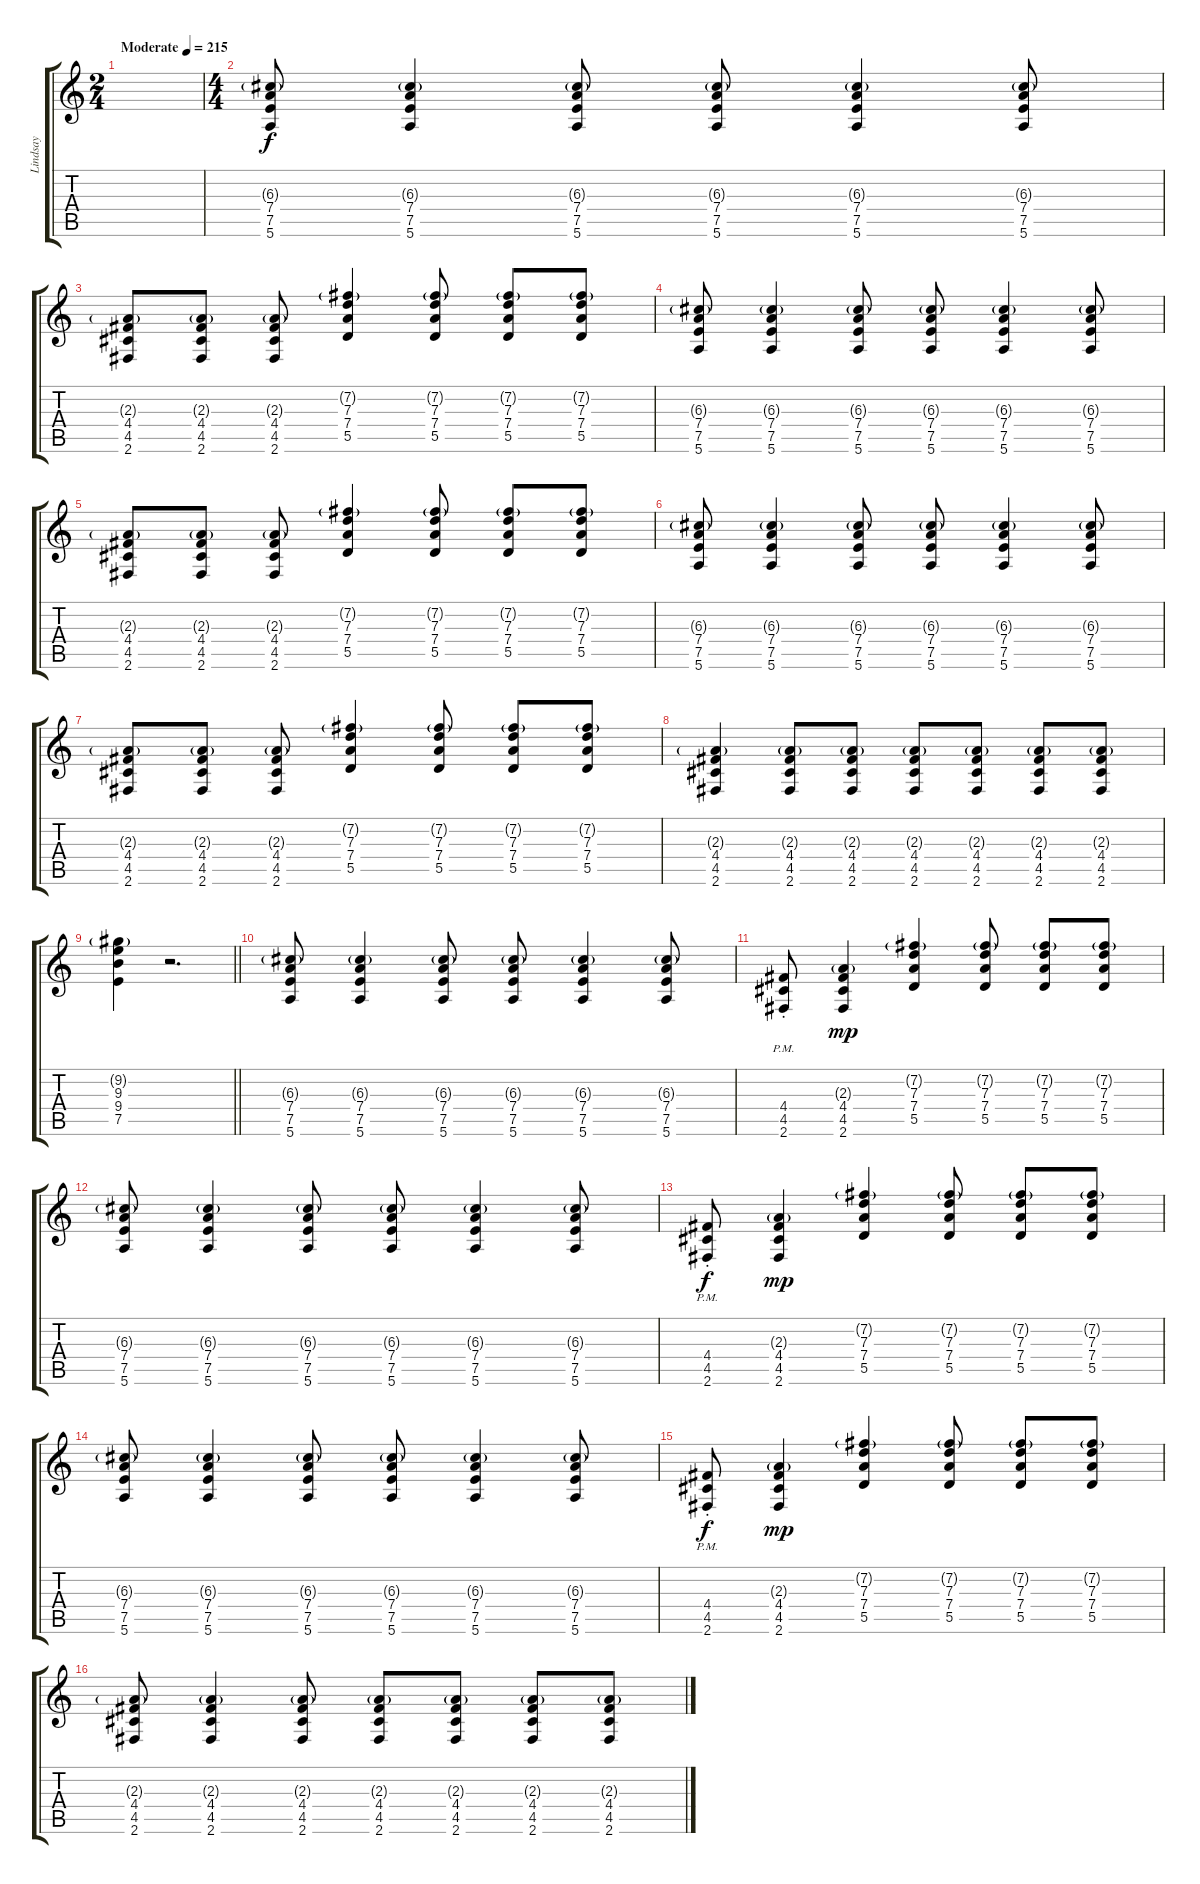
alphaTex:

\track ("Lindsay" "Lindsay") {instrument distortionguitar}
\staff {score tabs}
\tuning (E4 B3 G3 D3 A2 E2) {hide}
\ts (2 4)
\tempo (215 "Moderate")
\clef g2
\ks c
|
\ts (4 4)
(6.3{g} 7.4 7.5 5.6).8 (6.3{g} 7.4 7.5 5.6).4 (6.3{g} 7.4 7.5 5.6).8 (6.3{g} 7.4 7.5 5.6).8 (6.3{g} 7.4 7.5 5.6).4 (6.3{g} 7.4 7.5 5.6).8 |
(2.3{g} 4.4 4.5 2.6).8 (2.3{g} 4.4 4.5 2.6).8 (2.3{g} 4.4 4.5 2.6).8 (7.2{g} 7.3 7.4 5.5).4 (7.2{g} 7.3 7.4 5.5).8 (7.2{g} 7.3 7.4 5.5).8 (7.2{g} 7.3 7.4 5.5).8 |
(6.3{g} 7.4 7.5 5.6).8 (6.3{g} 7.4 7.5 5.6).4 (6.3{g} 7.4 7.5 5.6).8 (6.3{g} 7.4 7.5 5.6).8 (6.3{g} 7.4 7.5 5.6).4 (6.3{g} 7.4 7.5 5.6).8 |
(2.3{g} 4.4 4.5 2.6).8 (2.3{g} 4.4 4.5 2.6).8 (2.3{g} 4.4 4.5 2.6).8 (7.2{g} 7.3 7.4 5.5).4 (7.2{g} 7.3 7.4 5.5).8 (7.2{g} 7.3 7.4 5.5).8 (7.2{g} 7.3 7.4 5.5).8 |
(6.3{g} 7.4 7.5 5.6).8 (6.3{g} 7.4 7.5 5.6).4 (6.3{g} 7.4 7.5 5.6).8 (6.3{g} 7.4 7.5 5.6).8 (6.3{g} 7.4 7.5 5.6).4 (6.3{g} 7.4 7.5 5.6).8 |
(2.3{g} 4.4 4.5 2.6).8 (2.3{g} 4.4 4.5 2.6).8 (2.3{g} 4.4 4.5 2.6).8 (7.2{g} 7.3 7.4 5.5).4 (7.2{g} 7.3 7.4 5.5).8 (7.2{g} 7.3 7.4 5.5).8 (7.2{g} 7.3 7.4 5.5).8 |
(2.3{g} 4.4 4.5 2.6).4 (2.3{g} 4.4 4.5 2.6).8 (2.3{g} 4.4 4.5 2.6).8 (2.3{g} 4.4 4.5 2.6).8 (2.3{g} 4.4 4.5 2.6).8 (2.3{g} 4.4 4.5 2.6).8 (2.3{g} 4.4 4.5 2.6).8 |
\barLineRight lightlight
(9.2{g} 9.3 9.4 7.5).4 r.2{d} |
\section ("" "")
(6.3{g} 7.4 7.5 5.6).8 (6.3{g} 7.4 7.5 5.6).4 (6.3{g} 7.4 7.5 5.6).8 (6.3{g} 7.4 7.5 5.6).8 (6.3{g} 7.4 7.5 5.6).4 (6.3{g} 7.4 7.5 5.6).8 |
(4.4{pm st} 4.5{pm st} 2.6{pm st}).8{dy f} (2.3{g} 4.4 4.5 2.6).4{dy mp} (7.2{g} 7.3 7.4 5.5).4 (7.2{g} 7.3 7.4 5.5).8 (7.2{g} 7.3 7.4 5.5).8 (7.2{g} 7.3 7.4 5.5).8 |
(6.3{g} 7.4 7.5 5.6).8 (6.3{g} 7.4 7.5 5.6).4 (6.3{g} 7.4 7.5 5.6).8 (6.3{g} 7.4 7.5 5.6).8 (6.3{g} 7.4 7.5 5.6).4 (6.3{g} 7.4 7.5 5.6).8 |
(4.4{pm st} 4.5{pm st} 2.6{pm st}).8{dy f} (2.3{g} 4.4 4.5 2.6).4{dy mp} (7.2{g} 7.3 7.4 5.5).4 (7.2{g} 7.3 7.4 5.5).8 (7.2{g} 7.3 7.4 5.5).8 (7.2{g} 7.3 7.4 5.5).8 |
(6.3{g} 7.4 7.5 5.6).8 (6.3{g} 7.4 7.5 5.6).4 (6.3{g} 7.4 7.5 5.6).8 (6.3{g} 7.4 7.5 5.6).8 (6.3{g} 7.4 7.5 5.6).4 (6.3{g} 7.4 7.5 5.6).8 |
(4.4{pm st} 4.5{pm st} 2.6{pm st}).8{dy f} (2.3{g} 4.4 4.5 2.6).4{dy mp} (7.2{g} 7.3 7.4 5.5).4 (7.2{g} 7.3 7.4 5.5).8 (7.2{g} 7.3 7.4 5.5).8 (7.2{g} 7.3 7.4 5.5).8 |
(2.3{g} 4.4 4.5 2.6).8 (2.3{g} 4.4 4.5 2.6).4 (2.3{g} 4.4 4.5 2.6).8 (2.3{g} 4.4 4.5 2.6).8 (2.3{g} 4.4 4.5 2.6).8 (2.3{g} 4.4 4.5 2.6).8 (2.3{g} 4.4 4.5 2.6).8
